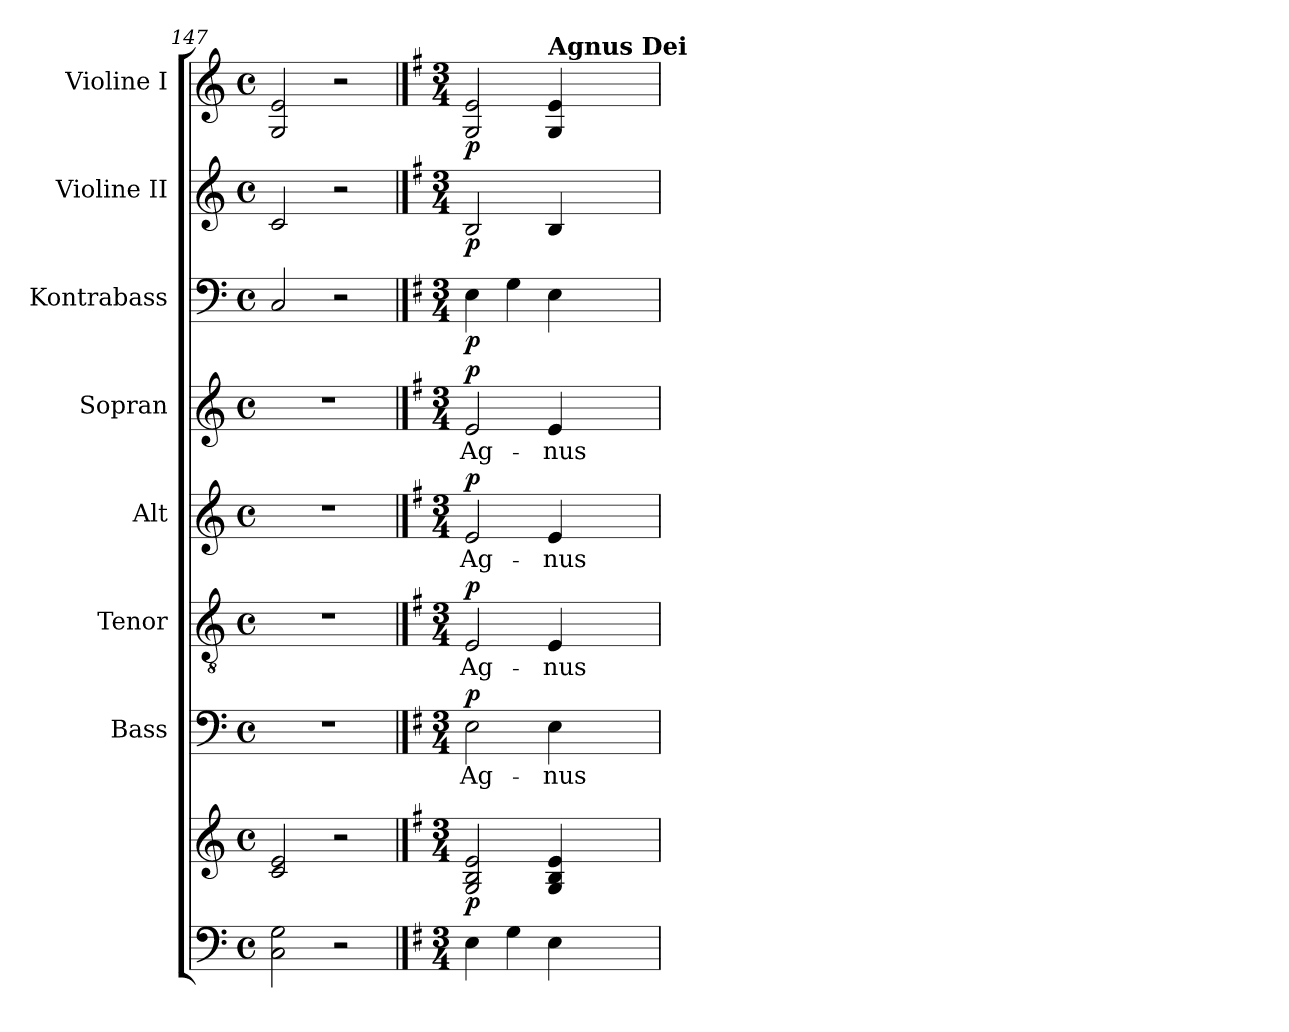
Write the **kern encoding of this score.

**kern	**kern	**dynam	**kern	**text	**dynam	**kern	**text	**dynam	**kern	**text	**dynam	**kern	**text	**dynam	**kern	**dynam	**kern	**dynam	**kern	**dynam
*part8	*part8	*part8	*part7	*part7	*part7	*part6	*part6	*part6	*part5	*part5	*part5	*part4	*part4	*part4	*part3	*part3	*part2	*part2	*part1	*part1
*staff9	*staff8	*staff8/9	*staff7	*staff7	*staff7	*staff6	*staff6	*staff6	*staff5	*staff5	*staff5	*staff4	*staff4	*staff4	*staff3	*staff3	*staff2	*staff2	*staff1	*staff1
*	*	*	*I"Bass	*	*	*I"Tenor	*	*	*I"Alt	*	*	*I"Sopran	*	*	*I"Kontrabass	*	*I"Violine II	*	*I"Violine I	*
*	*	*	*I'B.	*	*	*I'T.	*	*	*I'A.	*	*	*I'S.	*	*	*I'Kb.	*	*I'Vl. II	*	*I'Vl. I	*
*clefF4	*clefG2	*	*clefF4	*	*	*clefGv2	*	*	*clefG2	*	*	*clefG2	*	*	*clefF4	*	*clefG2	*	*clefG2	*
*	*	*	*	*	*	*	*	*	*	*	*	*	*	*	*ITrd7c12	*	*	*	*	*
*k[]	*k[]	*	*k[]	*	*	*k[]	*	*	*k[]	*	*	*k[]	*	*	*k[]	*	*k[]	*	*k[]	*
*C:	*C:	*	*C:	*	*	*C:	*	*	*C:	*	*	*C:	*	*	*C:	*	*C:	*	*C:	*
*M4/4	*M4/4	*	*M4/4	*	*	*M4/4	*	*	*M4/4	*	*	*M4/4	*	*	*M4/4	*	*M4/4	*	*M4/4	*
*met(c)	*met(c)	*	*met(c)	*	*	*met(c)	*	*	*met(c)	*	*	*met(c)	*	*	*met(c)	*	*met(c)	*	*met(c)	*
=147	=147	=147	=147	=147	=147	=147	=147	=147	=147	=147	=147	=147	=147	=147	=147	=147	=147	=147	=147	=147
2C\ 2G\	2c/ 2e/	.	1r	.	.	1r	.	.	1r	.	.	1r	.	.	2CC/	.	2c/	.	2G/ 2e/	.
2r	2r	.	.	.	.	.	.	.	.	.	.	.	.	.	2r	.	2r	.	2r	.
!!LO:PB:g=z
==148	==148	==148	==148	==148	==148	==148	==148	==148	==148	==148	==148	==148	==148	==148	==148	==148	==148	==148	==148	==148
*k[f#]	*k[f#]	*	*k[f#]	*	*	*k[f#]	*	*	*k[f#]	*	*	*k[f#]	*	*	*k[f#]	*	*k[f#]	*	*k[f#]	*
*G:	*G:	*	*G:	*	*	*G:	*	*	*G:	*	*	*G:	*	*	*G:	*	*G:	*	*G:	*
*M3/4	*M3/4	*	*M3/4	*	*	*M3/4	*	*	*M3/4	*	*	*M3/4	*	*	*M3/4	*	*M3/4	*	*M3/4	*
!	!	!LO:DY:b	!	!LO:LY:b	!LO:DY:a	!	!LO:LY:b	!LO:DY:a	!	!LO:LY:b	!LO:DY:a	!	!LO:LY:b	!LO:DY:a	!	!LO:DY:b	!	!LO:DY:b	!	!LO:DY:b
4E\	2G/ 2B/ 2e/	p	2E\	Ag-	p	2E/	Ag-	p	2e/	Ag-	p	2e/	Ag-	p	4EE\	p	2B/	p	2G/ 2e/	p
4G\	.	.	.	.	.	.	.	.	.	.	.	.	.	.	4GG\	.	.	.	.	.
!	!	!	!	!	!	!	!	!	!	!	!	!	!	!	!	!	!	!	!LO:TX:a:B:t=Agnus Dei	!
!	!	!	!	!LO:LY:b	!	!	!LO:LY:b	!	!	!LO:LY:b	!	!	!LO:LY:b	!	!	!	!	!	!	!
4E\	4G/ 4B/ 4e/	.	4E\	-nus	.	4E/	-nus	.	4e/	-nus	.	4e/	-nus	.	4EE\	.	4B/	.	4G/ 4e/	.
=	=	=	=	=	=	=	=	=	=	=	=	=	=	=	=	=	=	=	=	=
*-	*-	*-	*-	*-	*-	*-	*-	*-	*-	*-	*-	*-	*-	*-	*-	*-	*-	*-	*-	*-
